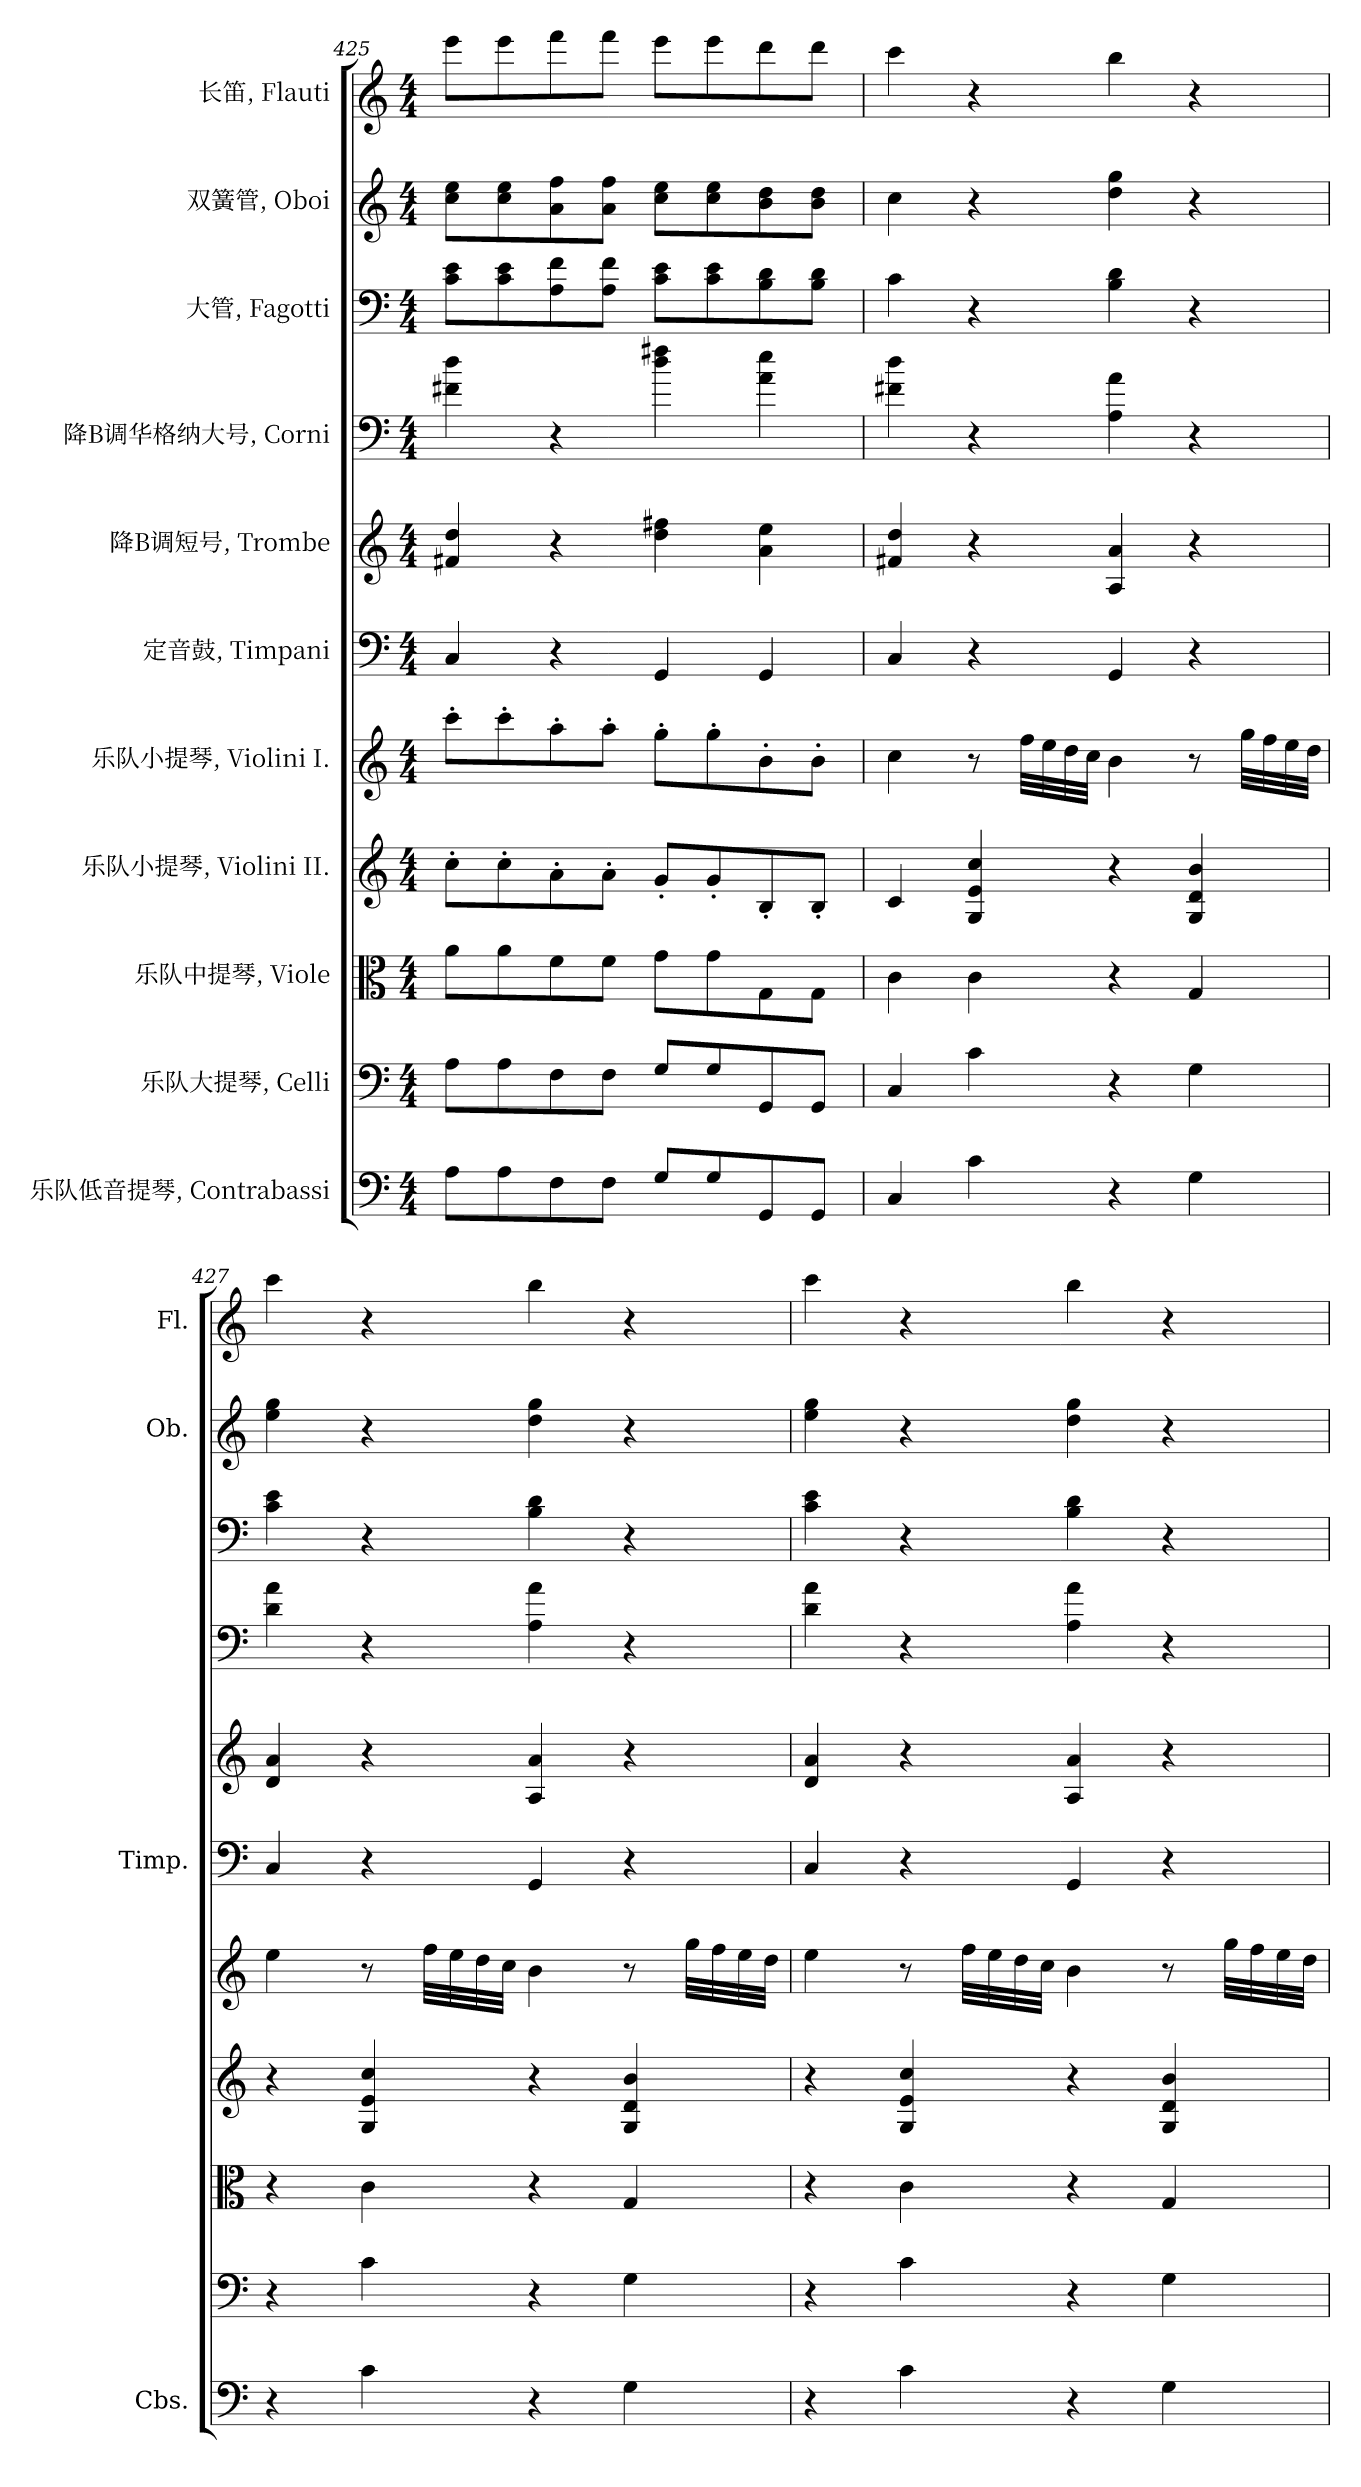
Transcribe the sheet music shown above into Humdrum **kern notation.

**kern	**kern	**kern	**kern	**kern	**kern	**kern	**kern	**kern	**kern	**kern
*part11	*part10	*part9	*part8	*part7	*part6	*part5	*part4	*part3	*part2	*part1
*staff11	*staff10	*staff9	*staff8	*staff7	*staff6	*staff5	*staff4	*staff3	*staff2	*staff1
*I"乐队低音提琴, Contrabassi	*I"乐队大提琴, Celli	*I"乐队中提琴, Viole	*I"乐队小提琴, Violini II.	*I"乐队小提琴, Violini I.	*I"定音鼓, Timpani	*I"降B调短号, Trombe	*I"降B调华格纳大号, Corni	*I"大管, Fagotti	*I"双簧管, Oboi	*I"长笛, Flauti
*I'Cbs.	*	*	*	*	*I'Timp.	*	*	*	*I'Ob.	*I'Fl.
*clefF4	*clefF4	*clefC3	*clefG2	*clefG2	*clefF4	*clefG2	*clefF4	*clefF4	*clefG2	*clefG2
*ITrd7c12	*	*	*	*	*	*ITrd1c2	*ITrd1c2	*	*	*
*k[]	*k[]	*k[]	*k[]	*k[]	*k[]	*k[b-e-]	*k[b-e-]	*k[]	*k[]	*k[]
*M4/4	*M4/4	*M4/4	*M4/4	*M4/4	*M4/4	*M4/4	*M4/4	*M4/4	*M4/4	*M4/4
=425	=425	=425	=425	=425	=425	=425	=425	=425	=425	=425
8AA\L	8A\L	8a\L	8cc'\L	8ccc'\L	4C/	4en/ 4cc/	4en\ 4cc\	8c\ 8e\L	8cc\ 8ee\L	8eee\L
8AA\	8A\	8a\	8cc'\	8ccc'\	.	.	.	8c\ 8e\	8cc\ 8ee\	8eee\
8FF\	8F\	8f\	8a'\	8aa'\	4r	4r	4r	8A\ 8f\	8a\ 8ff\	8fff\
8FF\J	8F\J	8f\J	8a'\J	8aa'\J	.	.	.	8A\ 8f\J	8a\ 8ff\J	8fff\J
8GG/L	8G/L	8g\L	8g'/L	8gg'\L	4GG/	4cc\ 4een\	4cc\ 4een\	8c\ 8e\L	8cc\ 8ee\L	8eee\L
8GG/	8G/	8g\	8g'/	8gg'\	.	.	.	8c\ 8e\	8cc\ 8ee\	8eee\
8GGG/	8GG/	8G\	8B'/	8b'\	4GG/	4g\ 4dd\	4g\ 4dd\	8B\ 8d\	8b\ 8dd\	8ddd\
8GGG/J	8GG/J	8G\J	8B'/J	8b'\J	.	.	.	8B\ 8d\J	8b\ 8dd\J	8ddd\J
=426	=426	=426	=426	=426	=426	=426	=426	=426	=426	=426
4CC/	4C/	4c\	4c/	4cc\	4C/	4en/ 4cc/	4en\ 4cc\	4c\	4cc\	4ccc\
4C\	4c\	4c\	4G/ 4e/ 4cc/	8r	4r	4r	4r	4r	4r	4r
.	.	.	.	32ff\LLL	.	.	.	.	.	.
.	.	.	.	32ee\	.	.	.	.	.	.
.	.	.	.	32dd\	.	.	.	.	.	.
.	.	.	.	32cc\JJJ	.	.	.	.	.	.
4r	4r	4r	4r	4b\	4GG/	4G/ 4g/	4G\ 4g\	4B\ 4d\	4dd\ 4gg\	4bb\
4GG\	4G\	4G/	4G/ 4d/ 4b/	8r	4r	4r	4r	4r	4r	4r
.	.	.	.	32gg\LLL	.	.	.	.	.	.
.	.	.	.	32ff\	.	.	.	.	.	.
.	.	.	.	32ee\	.	.	.	.	.	.
.	.	.	.	32dd\JJJ	.	.	.	.	.	.
!!LO:PB:g=z
=427	=427	=427	=427	=427	=427	=427	=427	=427	=427	=427
4r	4r	4r	4r	4ee\	4C/	4c/ 4g/	4c\ 4g\	4c\ 4e\	4ee\ 4gg\	4ccc\
4C\	4c\	4c\	4G/ 4e/ 4cc/	8r	4r	4r	4r	4r	4r	4r
.	.	.	.	32ff\LLL	.	.	.	.	.	.
.	.	.	.	32ee\	.	.	.	.	.	.
.	.	.	.	32dd\	.	.	.	.	.	.
.	.	.	.	32cc\JJJ	.	.	.	.	.	.
4r	4r	4r	4r	4b\	4GG/	4G/ 4g/	4G\ 4g\	4B\ 4d\	4dd\ 4gg\	4bb\
4GG\	4G\	4G/	4G/ 4d/ 4b/	8r	4r	4r	4r	4r	4r	4r
.	.	.	.	32gg\LLL	.	.	.	.	.	.
.	.	.	.	32ff\	.	.	.	.	.	.
.	.	.	.	32ee\	.	.	.	.	.	.
.	.	.	.	32dd\JJJ	.	.	.	.	.	.
=428	=428	=428	=428	=428	=428	=428	=428	=428	=428	=428
4r	4r	4r	4r	4ee\	4C/	4c/ 4g/	4c\ 4g\	4c\ 4e\	4ee\ 4gg\	4ccc\
4C\	4c\	4c\	4G/ 4e/ 4cc/	8r	4r	4r	4r	4r	4r	4r
.	.	.	.	32ff\LLL	.	.	.	.	.	.
.	.	.	.	32ee\	.	.	.	.	.	.
.	.	.	.	32dd\	.	.	.	.	.	.
.	.	.	.	32cc\JJJ	.	.	.	.	.	.
4r	4r	4r	4r	4b\	4GG/	4G/ 4g/	4G\ 4g\	4B\ 4d\	4dd\ 4gg\	4bb\
4GG\	4G\	4G/	4G/ 4d/ 4b/	8r	4r	4r	4r	4r	4r	4r
.	.	.	.	32gg\LLL	.	.	.	.	.	.
.	.	.	.	32ff\	.	.	.	.	.	.
.	.	.	.	32ee\	.	.	.	.	.	.
.	.	.	.	32dd\JJJ	.	.	.	.	.	.
=	=	=	=	=	=	=	=	=	=	=
*-	*-	*-	*-	*-	*-	*-	*-	*-	*-	*-
